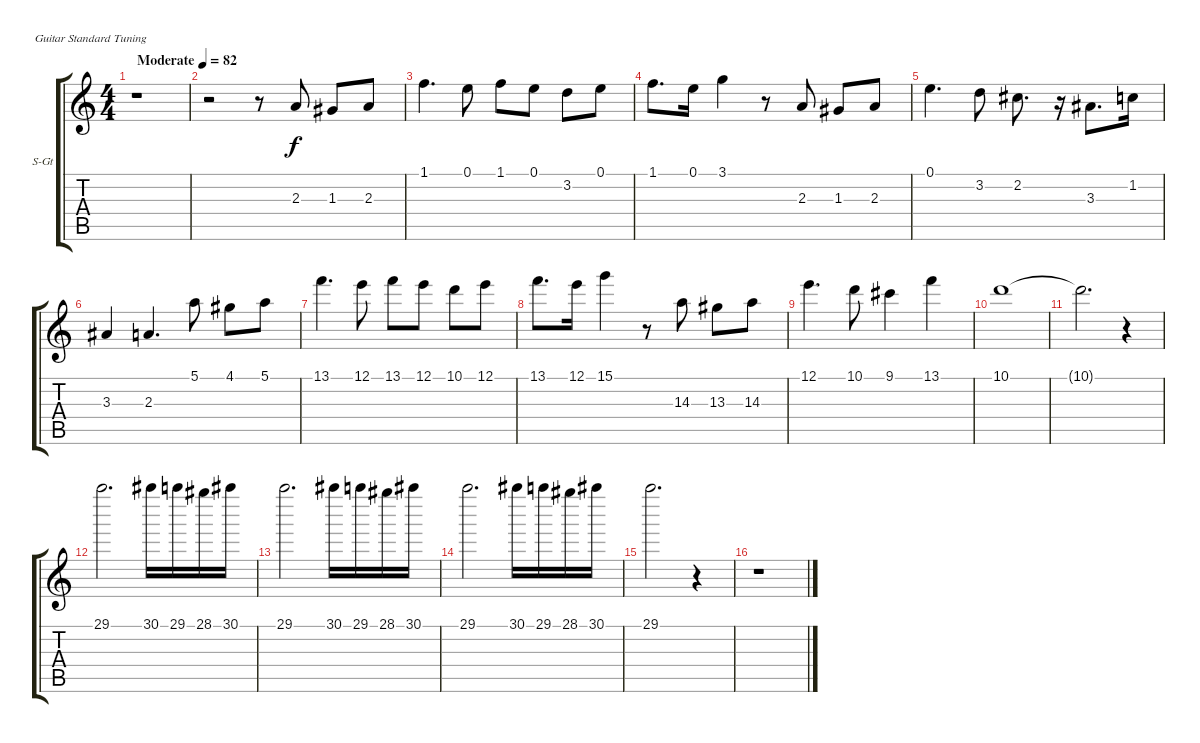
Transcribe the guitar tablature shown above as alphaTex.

\bracketExtendMode groupsimilarinstruments
\firstSystemTrackNameOrientation horizontal
\otherSystemsTrackNameOrientation horizontal
\track ("violia" "S-Gt") {instrument viola}
\staff {score tabs}
\tuning (E4 B3 G3 D3 A2 E2)
\displaytranspose 12
\ts (4 4)
\beaming (8 2 2 2 2)
\tempo (82 "Moderate")
\clef g2
\ks c
r.1{dy f instrument viola} |
r.2 r.8 2.3.8 1.3.8 2.3.8 |
1.1.4{d} 0.1.8 1.1.8 0.1.8 3.2.8 0.1.8 |
1.1.8{d} 0.1.16 3.1.4 r.8 2.3.8 1.3.8 2.3.8 |
0.1.4{d} 3.2.8 2.2.8{d} r.16 3.3.8{d} 1.2.16 |
3.3.4 2.3.4{d} 5.1.8 4.1.8 5.1.8 |
13.1.4{d} 12.1.8 13.1.8 12.1.8 10.1.8 12.1.8 |
13.1.8{d} 12.1.16 15.1.4 r.8 14.3.8 13.3.8 14.3.8 |
12.1.4{d} 10.1.8 9.1.4 13.1.4 |
10.1.1 |
10.1{t}.2{d} r.4 |
29.1.2{d} 30.1.16 29.1.16 28.1.16 30.1.16 |
29.1.2{d} 30.1.16 29.1.16 28.1.16 30.1.16 |
29.1.2{d} 30.1.16 29.1.16 28.1.16 30.1.16 |
29.1.2{d} r.4 |
r.1
